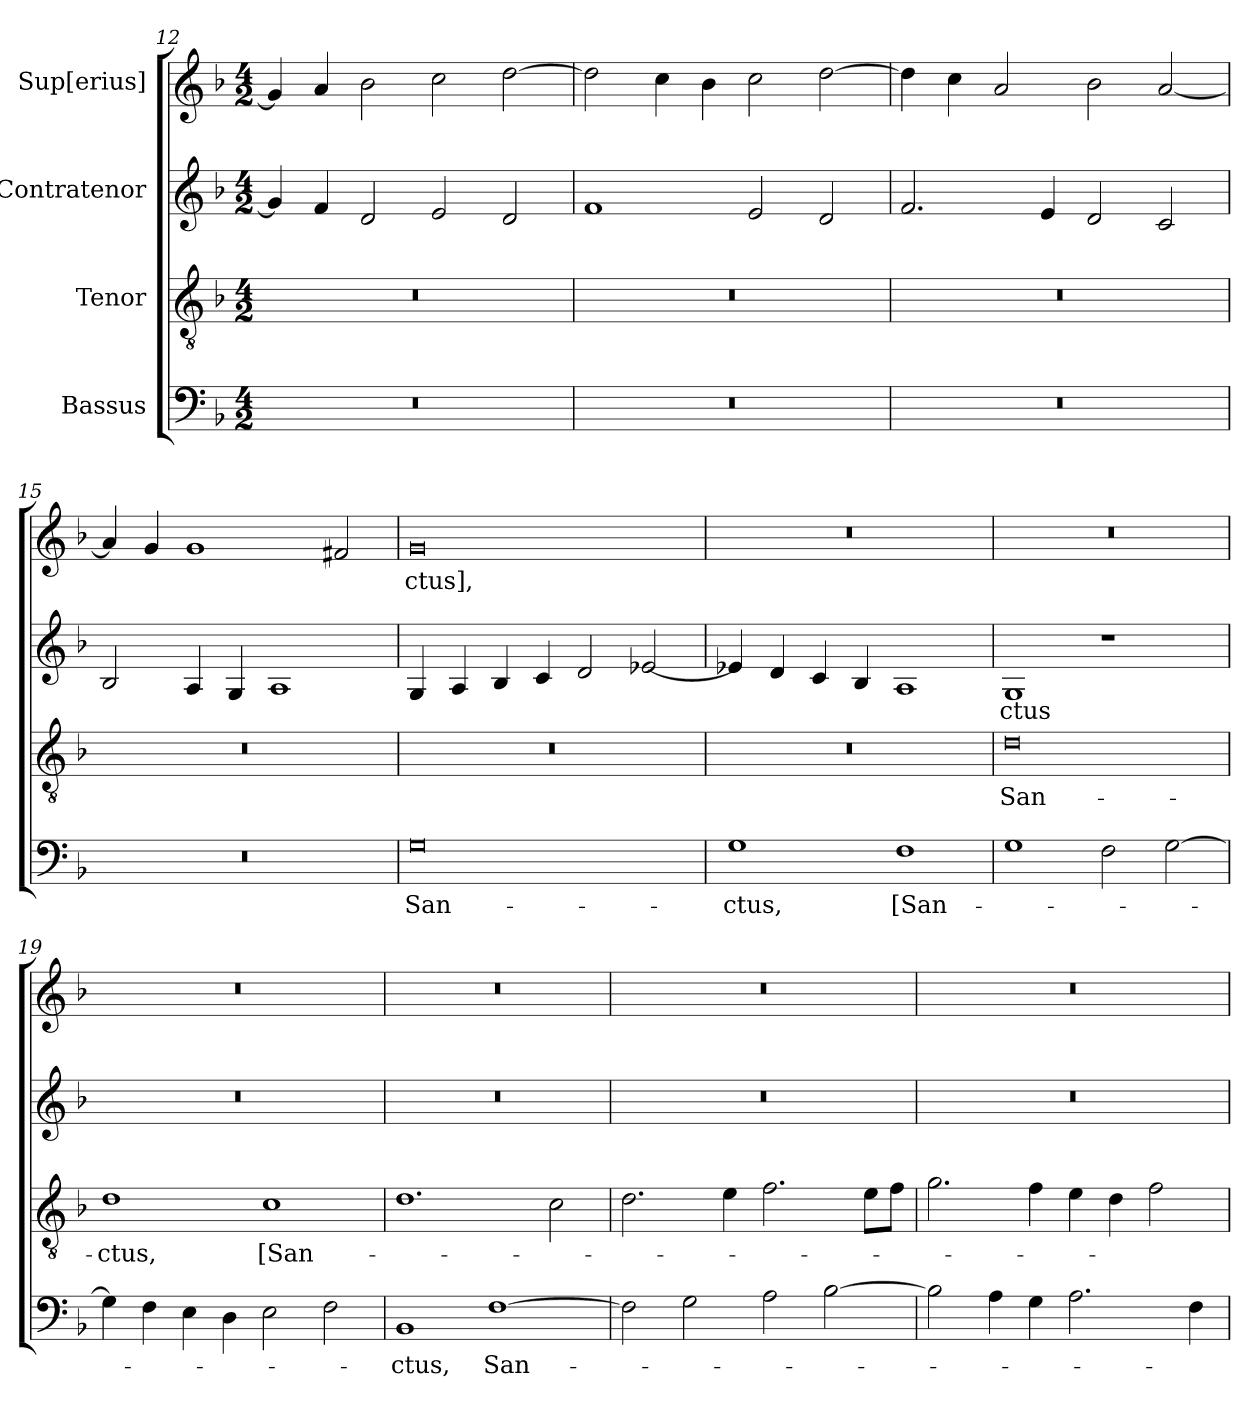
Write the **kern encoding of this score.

**kern	**text	**kern	**text	**kern	**text	**kern	**text
*part4	*part4	*part3	*part3	*part2	*part2	*part1	*part1
*staff4	*staff4	*staff3	*staff3	*staff2	*staff2	*staff1	*staff1
*I"Bassus	*	*I"Tenor	*	*I"Contratenor	*	*I"Sup[erius]	*
*clefF4	*	*clefGv2	*	*clefG2	*	*clefG2	*
*k[b-]	*	*k[b-]	*	*k[b-]	*	*k[b-]	*
*M4/2	*	*M4/2	*	*M4/2	*	*M4/2	*
=12	=12	=12	=12	=12	=12	=12	=12
0r	.	0r	.	4g/]	.	4g/]	.
.	.	.	.	4f/	.	4a/	.
.	.	.	.	2d/	.	2b-\	.
.	.	.	.	2e/	.	2cc\	.
.	.	.	.	2d/	.	[2dd\	.
=13	=13	=13	=13	=13	=13	=13	=13
0r	.	0r	.	1f/	.	2dd\]	.
.	.	.	.	.	.	4cc\	.
.	.	.	.	.	.	4b-\	.
.	.	.	.	2e/	.	2cc\	.
.	.	.	.	2d/	.	[2dd\	.
=14	=14	=14	=14	=14	=14	=14	=14
0r	.	0r	.	2.f/	.	4dd\]	.
.	.	.	.	.	.	4cc\	.
.	.	.	.	.	.	2a/	.
.	.	.	.	4e/	.	.	.
.	.	.	.	2d/	.	2b-\	.
.	.	.	.	2c/	.	[2a/	.
=15	=15	=15	=15	=15	=15	=15	=15
0r	.	0r	.	2B-/	.	4a/]	.
.	.	.	.	.	.	4g/	.
.	.	.	.	4A/	.	1g/	.
.	.	.	.	4G/	.	.	.
.	.	.	.	1A/	.	.	.
.	.	.	.	.	.	2f#X/	.
=16	=16	=16	=16	=16	=16	=16	=16
0G\	San-	0r	.	4G/	.	0g/	-ctus],
.	.	.	.	4A/	.	.	.
.	.	.	.	4B-/	.	.	.
.	.	.	.	4c/	.	.	.
.	.	.	.	2d/	.	.	.
.	.	.	.	[2e-X/	.	.	.
=17	=17	=17	=17	=17	=17	=17	=17
1G\	-ctus,	0r	.	4e-X/]	.	0r	.
.	.	.	.	4d/	.	.	.
.	.	.	.	4c/	.	.	.
.	.	.	.	4B-/	.	.	.
1F\	[San-	.	.	1A/	.	.	.
=18	=18	=18	=18	=18	=18	=18	=18
1G\	.	0d\	San-	1G/	-ctus	0r	.
2F\	.	.	.	1r	.	.	.
[2G\	.	.	.	.	.	.	.
=19	=19	=19	=19	=19	=19	=19	=19
4G\]	.	1d\	-ctus,	0r	.	0r	.
4F\	.	.	.	.	.	.	.
4E\	.	.	.	.	.	.	.
4D\	.	.	.	.	.	.	.
2E\	.	1c\	[San-	.	.	.	.
2F\	.	.	.	.	.	.	.
=20	=20	=20	=20	=20	=20	=20	=20
1BB-/	-ctus,	1.d\	.	0r	.	0r	.
[1F\	San-	.	.	.	.	.	.
.	.	2c\	.	.	.	.	.
=21	=21	=21	=21	=21	=21	=21	=21
2F\]	.	2.d\	.	0r	.	0r	.
2G\	.	.	.	.	.	.	.
.	.	4e\	.	.	.	.	.
2A\	.	2.f\	.	.	.	.	.
[2B-\	.	.	.	.	.	.	.
.	.	8e\L	.	.	.	.	.
.	.	8f\J	.	.	.	.	.
=22	=22	=22	=22	=22	=22	=22	=22
2B-\]	.	2.g\	.	0r	.	0r	.
4A\	.	.	.	.	.	.	.
4G\	.	4f\	.	.	.	.	.
2.A\	.	4e\	.	.	.	.	.
.	.	4d\	.	.	.	.	.
.	.	2f\	.	.	.	.	.
4F\	.	.	.	.	.	.	.
=	=	=	=	=	=	=	=
*-	*-	*-	*-	*-	*-	*-	*-
